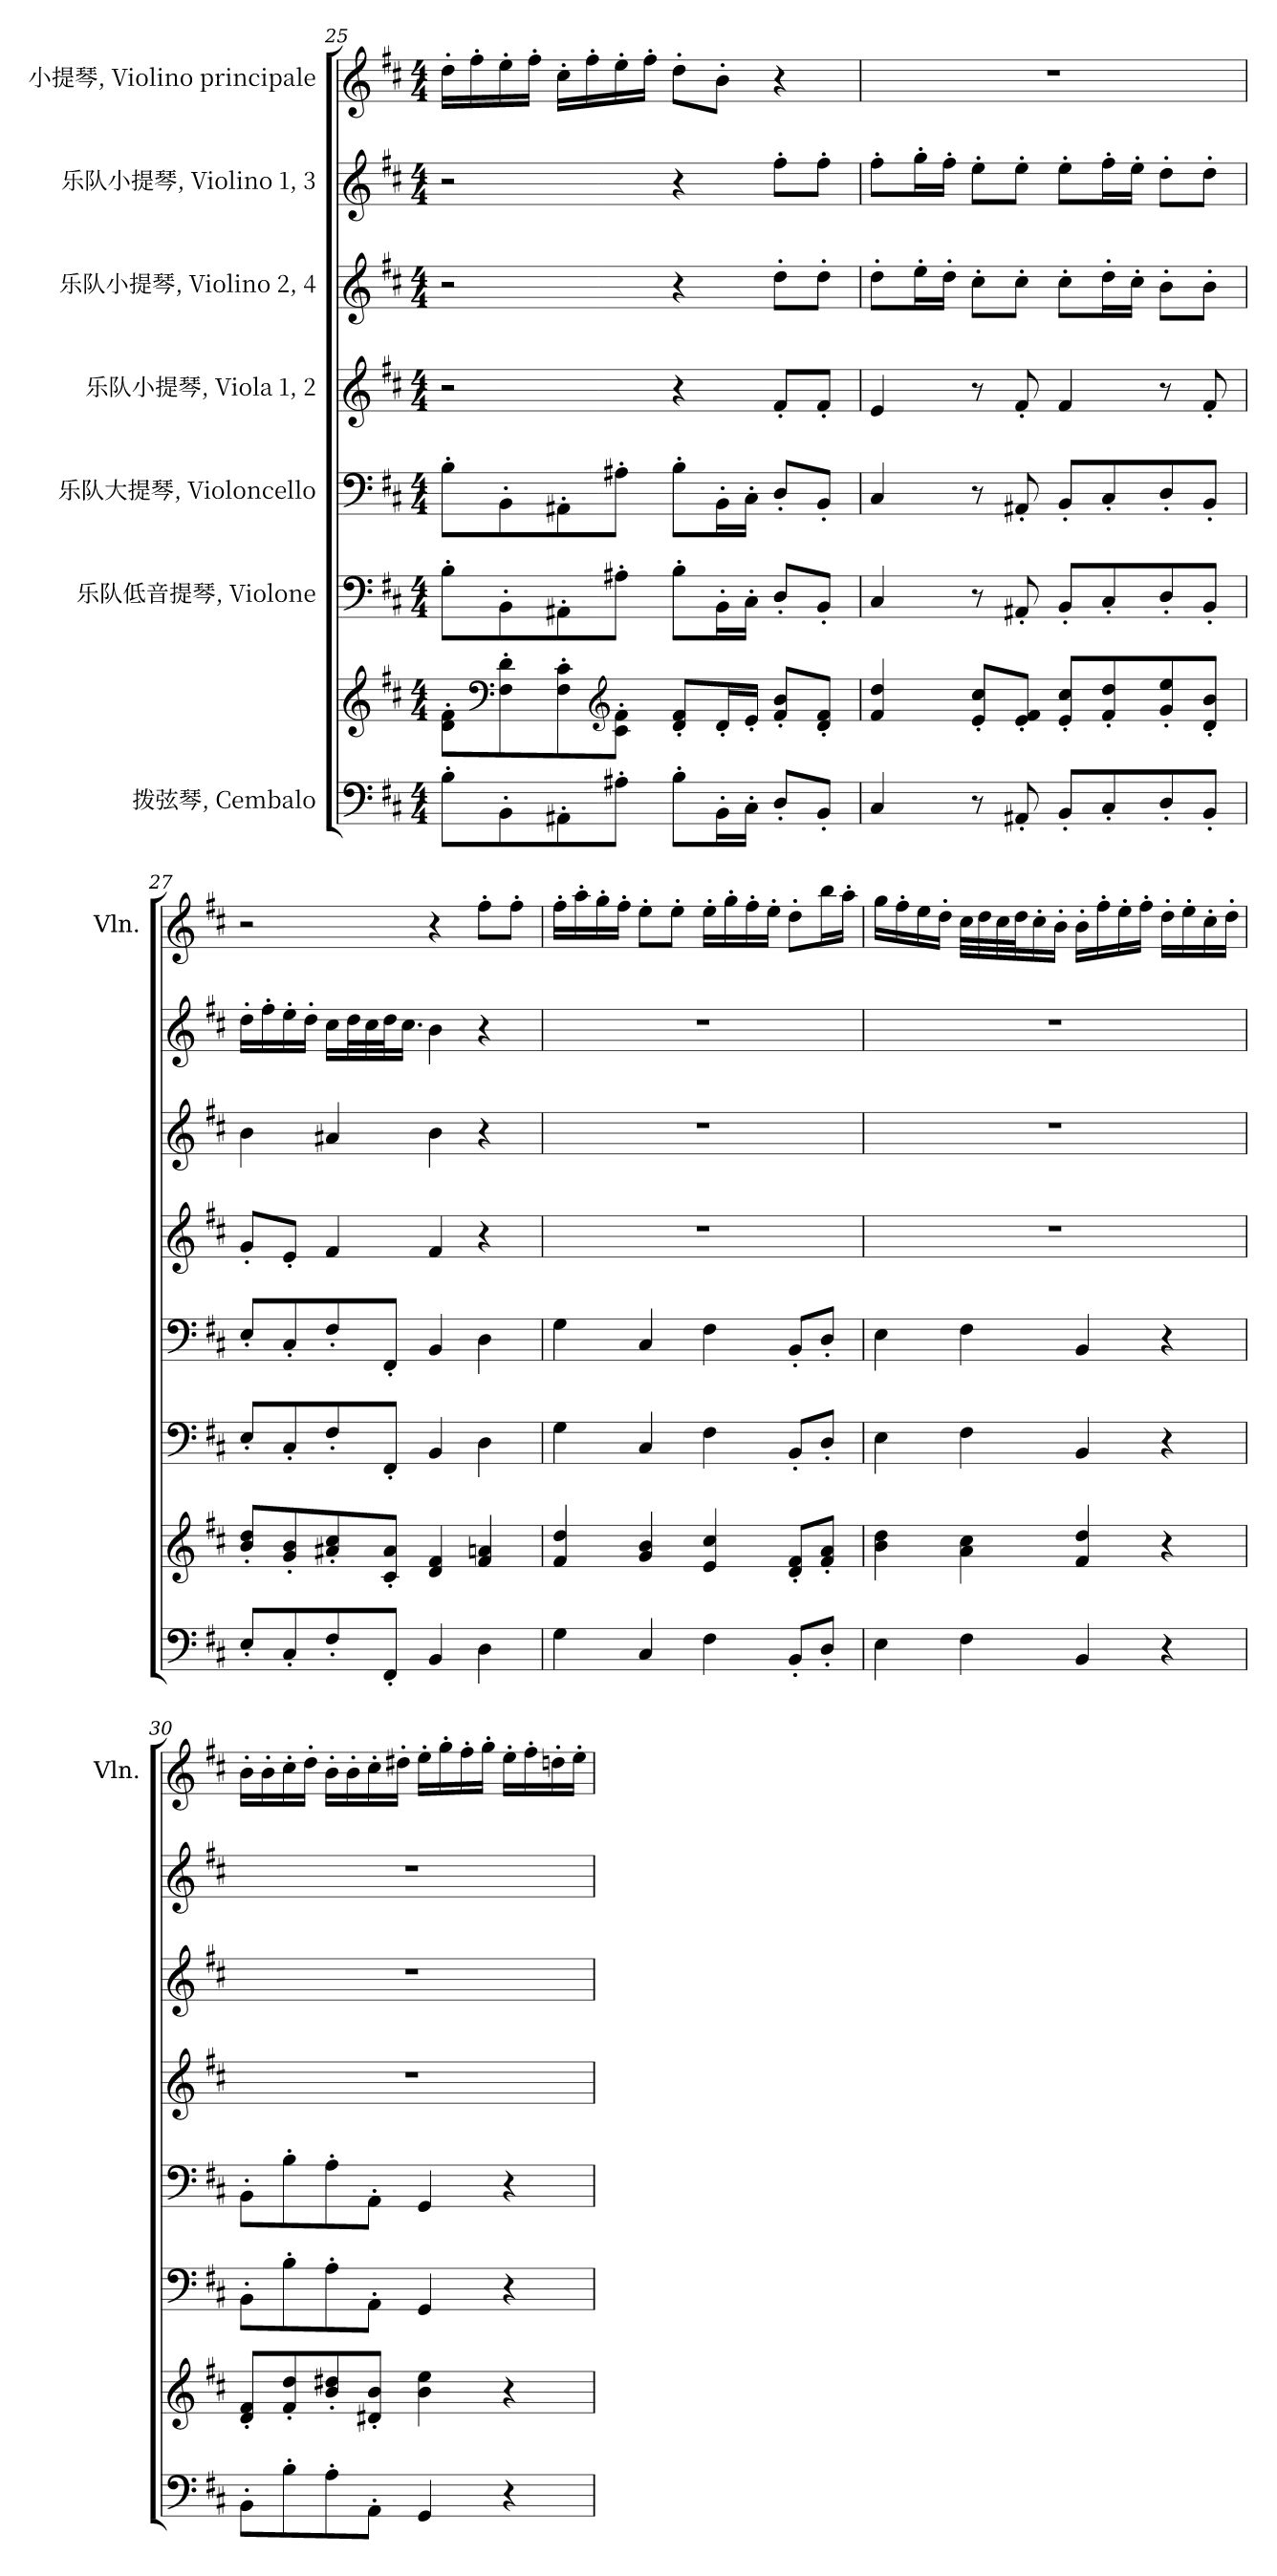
**kern	**kern	**kern	**kern	**kern	**kern	**kern	**kern
*part7	*part7	*part6	*part5	*part4	*part3	*part2	*part1
*staff8	*staff7	*staff6	*staff5	*staff4	*staff3	*staff2	*staff1
*I"拨弦琴, Cembalo	*	*I"乐队低音提琴, Violone	*I"乐队大提琴, Violoncello	*I"乐队小提琴, Viola 1, 2	*I"乐队小提琴, Violino 2, 4	*I"乐队小提琴, Violino 1, 3	*I"小提琴, Violino principale
*	*	*	*	*	*	*	*I'Vln.
!!LO:PB:g=z
*clefF4	*clefG2	*clefF4	*clefF4	*clefG2	*clefG2	*clefG2	*clefG2
*	*	*ITrd7c12	*	*	*	*	*
*k[f#c#]	*k[f#c#]	*k[f#c#]	*k[f#c#]	*k[f#c#]	*k[f#c#]	*k[f#c#]	*k[f#c#]
*M4/4	*M4/4	*M4/4	*M4/4	*M4/4	*M4/4	*M4/4	*M4/4
=25	=25	=25	=25	=25	=25	=25	=25
8B'\L	8d\' 8f#\'L	8BB'\L	8B'\L	2r	2r	2r	16dd'\LL
.	.	.	.	.	.	.	16ff#'\
*	*clefF4	*	*	*	*	*	*
8BB'\	8F#\' 8d\'	8BBB'\	8BB'\	.	.	.	16ee'\
.	.	.	.	.	.	.	16ff#'\JJ
8AA#X'\	8F#\' 8c#\'	8AAA#X'\	8AA#X'\	.	.	.	16cc#'\LL
.	.	.	.	.	.	.	16ff#'\
*	*clefG2	*	*	*	*	*	*
8A#X'\J	8c#\' 8f#\'J	8AA#X'\J	8A#X'\J	.	.	.	16ee'\
.	.	.	.	.	.	.	16ff#'\JJ
8B'\L	8d/' 8f#/'L	8BB'\L	8B'\L	4r	4r	4r	8dd'\L
16BB'\L	16d'/L	16BBB'\L	16BB'\L	.	.	.	8b'\J
16C#'\JJ	16e'/JJ	16CC#'\JJ	16C#'\JJ	.	.	.	.
8D'/L	8f#/' 8b/'L	8DD'/L	8D'/L	8f#'/L	8dd'\L	8ff#'\L	4r
8BB'/J	8d/' 8f#/'J	8BBB'/J	8BB'/J	8f#'/J	8dd'\J	8ff#'\J	.
=26	=26	=26	=26	=26	=26	=26	=26
4C#/	4f#/ 4dd/	4CC#/	4C#/	4e/	8dd'\L	8ff#'\L	1r
.	.	.	.	.	16ee'\L	16gg'\L	.
.	.	.	.	.	16dd'\JJ	16ff#'\JJ	.
8r	8e/' 8cc#/'L	8r	8r	8r	8cc#'\L	8ee'\L	.
8AA#X'/	8e/' 8f#/'J	8AAA#X'/	8AA#X'/	8f#'/	8cc#'\J	8ee'\J	.
8BB'/L	8e/' 8cc#/'L	8BBB'/L	8BB'/L	4f#/	8cc#'\L	8ee'\L	.
8C#'/	8f#/' 8dd/'	8CC#'/	8C#'/	.	16dd'\L	16ff#'\L	.
.	.	.	.	.	16cc#'\JJ	16ee'\JJ	.
8D'/	8g/' 8ee/'	8DD'/	8D'/	8r	8b'\L	8dd'\L	.
8BB'/J	8d/' 8b/'J	8BBB'/J	8BB'/J	8f#'/	8b'\J	8dd'\J	.
=27	=27	=27	=27	=27	=27	=27	=27
8E'/L	8b/' 8dd/'L	8EE'/L	8E'/L	8g'/L	4b\	16dd'\LL	2r
.	.	.	.	.	.	16ff#'\	.
8C#'/	8g/' 8b/'	8CC#'/	8C#'/	8e'/J	.	16ee'\	.
.	.	.	.	.	.	16dd'\JJ	.
8F#'/	8a#X/' 8cc#/'	8FF#'/	8F#'/	4f#/	4a#X/	16cc#\LL	.
.	.	.	.	.	.	32dd\L	.
.	.	.	.	.	.	32cc#\	.
8FF#'/J	8c#/' 8a#/'J	8FFF#'/J	8FF#'/J	.	.	32dd\J	.
.	.	.	.	.	.	16.cc#\JJ	.
4BB/	4d/ 4f#/	4BBB/	4BB/	4f#/	4b\	4b\	4r
4D\	4f#/ 4an/	4DD\	4D\	4r	4r	4r	8ff#'\L
.	.	.	.	.	.	.	8ff#'\J
!!LO:PB:g=z
=28	=28	=28	=28	=28	=28	=28	=28
4G\	4f#/ 4dd/	4GG\	4G\	1r	1r	1r	16ff#'\LL
.	.	.	.	.	.	.	16aa'\
.	.	.	.	.	.	.	16gg'\
.	.	.	.	.	.	.	16ff#'\JJ
4C#/	4g/ 4b/	4CC#/	4C#/	.	.	.	8ee'\L
.	.	.	.	.	.	.	8ee'\J
4F#\	4e/ 4cc#/	4FF#\	4F#\	.	.	.	16ee'\LL
.	.	.	.	.	.	.	16gg'\
.	.	.	.	.	.	.	16ff#'\
.	.	.	.	.	.	.	16ee'\JJ
8BB'/L	8d/' 8f#/'L	8BBB'/L	8BB'/L	.	.	.	8dd'\L
8D'/J	8f#/' 8a/'J	8DD'/J	8D'/J	.	.	.	16bb\L
.	.	.	.	.	.	.	16aa'\JJ
=29	=29	=29	=29	=29	=29	=29	=29
4E\	4b\ 4dd\	4EE\	4E\	1r	1r	1r	16gg\LL
.	.	.	.	.	.	.	16ff#'\
.	.	.	.	.	.	.	16ee\
.	.	.	.	.	.	.	16dd'\JJ
4F#\	4a\ 4cc#\	4FF#\	4F#\	.	.	.	32cc#\LLL
.	.	.	.	.	.	.	32dd\
.	.	.	.	.	.	.	32cc#\
.	.	.	.	.	.	.	32dd\J
.	.	.	.	.	.	.	16cc#'\
.	.	.	.	.	.	.	16b'\JJ
4BB/	4f#/ 4dd/	4BBB/	4BB/	.	.	.	16b'\LL
.	.	.	.	.	.	.	16ff#'\
.	.	.	.	.	.	.	16ee'\
.	.	.	.	.	.	.	16ff#'\JJ
4r	4r	4r	4r	.	.	.	16dd'\LL
.	.	.	.	.	.	.	16ee'\
.	.	.	.	.	.	.	16cc#'\
.	.	.	.	.	.	.	16dd'\JJ
!!LO:PB:g=z
=30	=30	=30	=30	=30	=30	=30	=30
8BB'\L	8d/' 8f#/'L	8BBB'\L	8BB'\L	1r	1r	1r	16b'\LL
.	.	.	.	.	.	.	16b'\
8B'\	8f#/' 8dd/'	8BB'\	8B'\	.	.	.	16cc#'\
.	.	.	.	.	.	.	16dd'\JJ
8A'\	8b/' 8dd#X/'	8AA'\	8A'\	.	.	.	16b'\LL
.	.	.	.	.	.	.	16b'\
8AA'\J	8d#X/' 8b/'J	8AAA'\J	8AA'\J	.	.	.	16cc#'\
.	.	.	.	.	.	.	16dd#X'\JJ
4GG/	4b\ 4ee\	4GGG/	4GG/	.	.	.	16ee'\LL
.	.	.	.	.	.	.	16gg'\
.	.	.	.	.	.	.	16ff#'\
.	.	.	.	.	.	.	16gg'\JJ
4r	4r	4r	4r	.	.	.	16ee'\LL
.	.	.	.	.	.	.	16ff#'\
.	.	.	.	.	.	.	16ddn'\
.	.	.	.	.	.	.	16ee'\JJ
=	=	=	=	=	=	=	=
*-	*-	*-	*-	*-	*-	*-	*-
